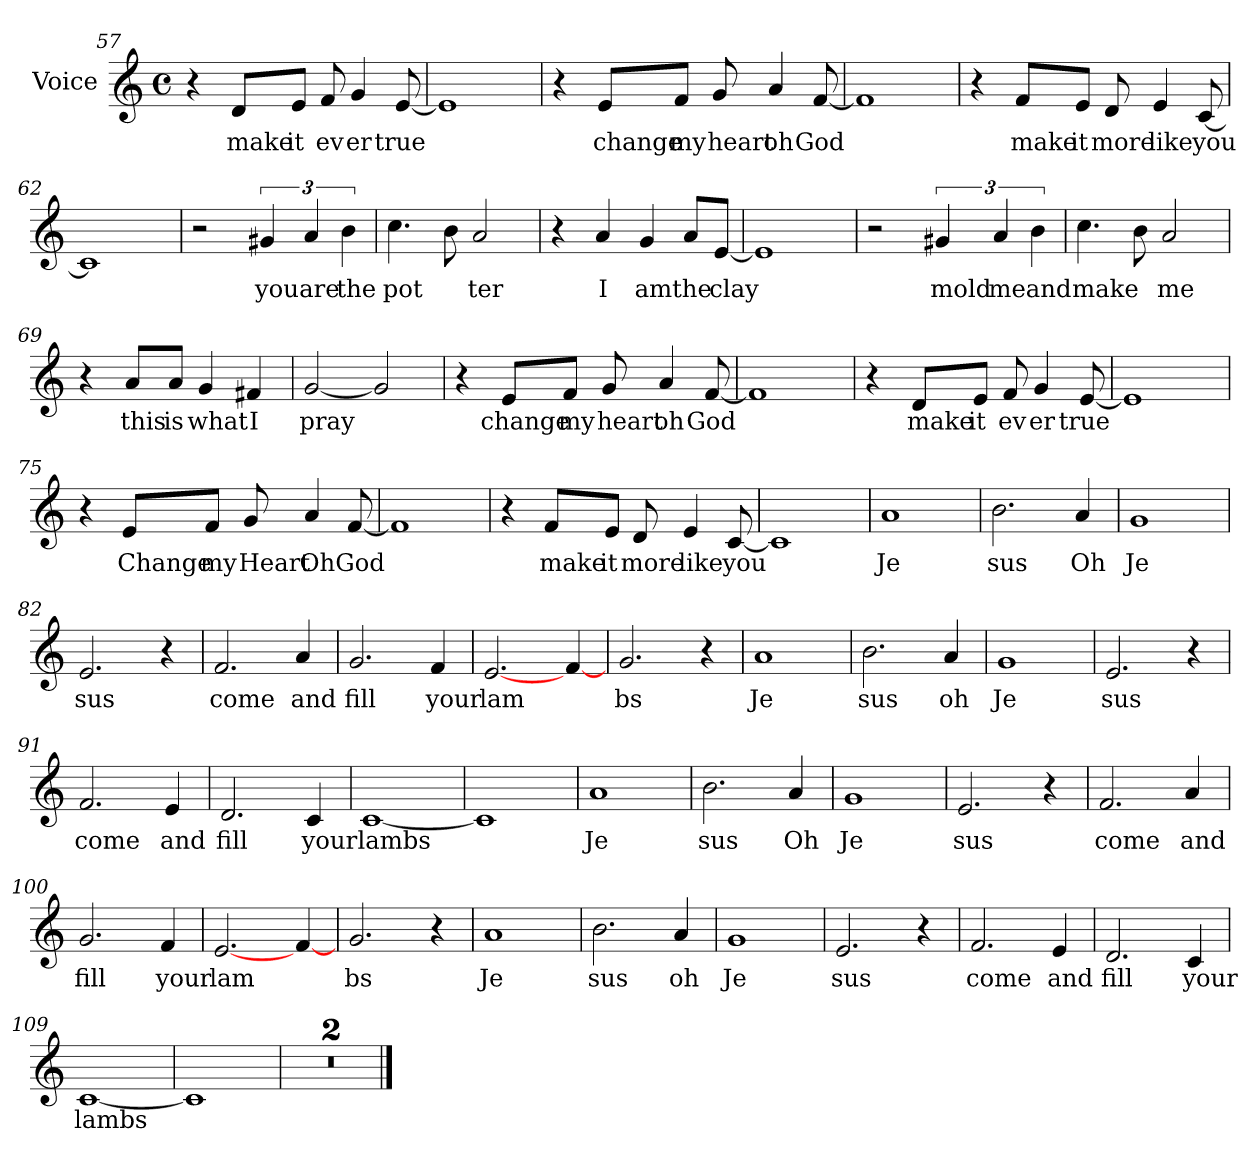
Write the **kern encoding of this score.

**kern	**text
*part1	*part1
*staff1	*staff1
*I"Voice	*
*I'V	*
*clefG2	*
*k[]	*
*C:	*
*M4/4	*
*met(c)	*
=57	=57
4r	.
!	!LO:LY:b
8d/L	make
!	!LO:LY:b
8e/J	it
!	!LO:LY:b
8f/	ev
!	!LO:LY:b
4g/	er
!	!LO:LY:b
[8e/	true
!!LO:LB:g=z
=58	=58
1e]	.
=59	=59
4r	.
!	!LO:LY:b
8e/L	change
!	!LO:LY:b
8f/J	my
!	!LO:LY:b
8g/	heart
!	!LO:LY:b
4a/	oh
!	!LO:LY:b
[8f/	God
=60	=60
1f]	.
=61	=61
4r	.
!	!LO:LY:b
8f/L	make
!	!LO:LY:b
8e/J	it
!	!LO:LY:b
8d/	more
!	!LO:LY:b
4e/	like
!	!LO:LY:b
[8c/	you
=62	=62
1c]	.
=63	=63
2r	.
!	!LO:LY:b
6g#X/	you
!	!LO:LY:b
6a/	are
!	!LO:LY:b
6b\	the
!!LO:LB:g=z
=64	=64
!	!LO:LY:b
4.cc\	pot
8b\	.
!	!LO:LY:b
2a/	ter
=65	=65
4r	.
!	!LO:LY:b
4a/	I
!	!LO:LY:b
4g/	am
!	!LO:LY:b
8a/L	the
!	!LO:LY:b
[8e/J	clay
=66	=66
1e]	.
=67	=67
2r	.
!	!LO:LY:b
6g#X/	mold
!	!LO:LY:b
6a/	me
!	!LO:LY:b
6b\	and
=68	=68
!	!LO:LY:b
4.cc\	make
8b\	.
!	!LO:LY:b
2a/	me
=69	=69
4r	.
!	!LO:LY:b
8a/L	this
!	!LO:LY:b
8a/J	is
!	!LO:LY:b
4g/	what
!	!LO:LY:b
4f#X/	I
!!LO:LB:g=z
=70	=70
!	!LO:LY:b
[2g/	pray
2g/]	.
=71	=71
4r	.
!	!LO:LY:b
8e/L	change
!	!LO:LY:b
8f/J	my
!	!LO:LY:b
8g/	heart
!	!LO:LY:b
4a/	oh
!	!LO:LY:b
[8f/	God
=72	=72
1f]	.
=73	=73
4r	.
!	!LO:LY:b
8d/L	make
!	!LO:LY:b
8e/J	it
!	!LO:LY:b
8f/	ev
!	!LO:LY:b
4g/	er
!	!LO:LY:b
[8e/	true
=74	=74
1e]	.
!!LO:LB:g=z
=75	=75
4r	.
!	!LO:LY:b
8e/L	Change
!	!LO:LY:b
8f/J	my
!	!LO:LY:b
8g/	Heart
!	!LO:LY:b
4a/	Oh
!	!LO:LY:b
[8f/	God
=76	=76
1f]	.
=77	=77
4r	.
!	!LO:LY:b
8f/L	make
!	!LO:LY:b
8e/J	it
!	!LO:LY:b
8d/	more
!	!LO:LY:b
4e/	like
!	!LO:LY:b
[8c/	you
=78	=78
1c]	.
=79	=79
!	!LO:LY:b
1a	Je
=80	=80
!	!LO:LY:b
2.b\	sus
!	!LO:LY:b
4a/	Oh
!!LO:LB:g=z
=81	=81
!	!LO:LY:b
1g	Je
=82	=82
!	!LO:LY:b
2.e/	sus
4r	.
=83	=83
!	!LO:LY:b
2.f/	come
!	!LO:LY:b
4a/	and
=84	=84
!	!LO:LY:b
2.g/	fill
!	!LO:LY:b
4f/	your
=85	=85
!	!LO:LY:b
[2.e/	lam
[4f/	.
=86	=86
!	!LO:LY:b
2.g/	bs
4r	.
=87	=87
!	!LO:LY:b
1a	Je
=88	=88
!	!LO:LY:b
2.b\	sus
!	!LO:LY:b
4a/	oh
!!LO:LB:g=z
=89	=89
!	!LO:LY:b
1g	Je
=90	=90
!	!LO:LY:b
2.e/	sus
4r	.
=91	=91
!	!LO:LY:b
2.f/	come
!	!LO:LY:b
4e/	and
=92	=92
!	!LO:LY:b
2.d/	fill
!	!LO:LY:b
4c/	your
=93	=93
!	!LO:LY:b
[1c	lambs
=94	=94
1c]	.
=95	=95
!	!LO:LY:b
1a	Je
=96	=96
!	!LO:LY:b
2.b\	sus
!	!LO:LY:b
4a/	Oh
!!LO:PB:g=z
=97	=97
!	!LO:LY:b
1g	Je
=98	=98
!	!LO:LY:b
2.e/	sus
4r	.
=99	=99
!	!LO:LY:b
2.f/	come
!	!LO:LY:b
4a/	and
=100	=100
!	!LO:LY:b
2.g/	fill
!	!LO:LY:b
4f/	your
=101	=101
!	!LO:LY:b
[2.e/	lam
[4f/	.
=102	=102
!	!LO:LY:b
2.g/	bs
4r	.
=103	=103
!	!LO:LY:b
1a	Je
=104	=104
!	!LO:LY:b
2.b\	sus
!	!LO:LY:b
4a/	oh
!!LO:LB:g=z
=105	=105
!	!LO:LY:b
1g	Je
=106	=106
!	!LO:LY:b
2.e/	sus
4r	.
=107	=107
!	!LO:LY:b
2.f/	come
!	!LO:LY:b
4e/	and
=108	=108
!	!LO:LY:b
2.d/	fill
!	!LO:LY:b
4c/	your
=109	=109
!	!LO:LY:b
[1c	lambs
=110	=110
1c]	.
=111	=111
1r	.
=112	=112
1r	.
==	==
*-	*-
